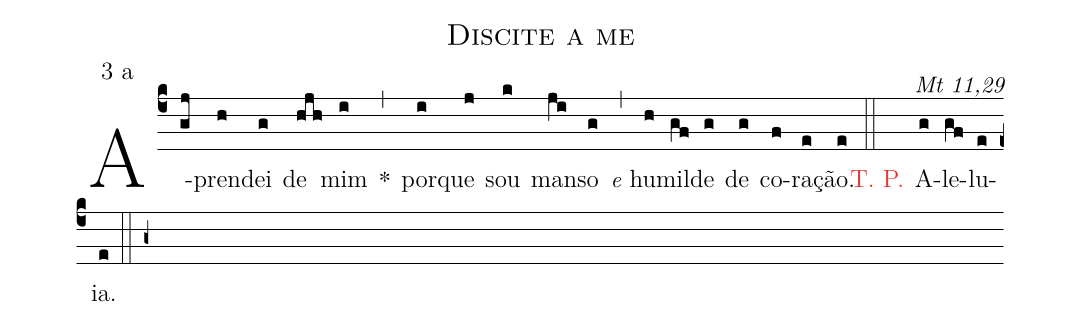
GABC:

name: Discite a me;
mode: 3;
mode-differentia: a;
commentary: Mt 11,29;
%%
(c4)

A(gj)pren(h)dei(g) de(hjh) mim(i) *(,) por(i)que(j) sou(k) man(ji)so(g) (,) <e>e</e> hu(h)mil(gf)de(g) de(g) co(f)ra(e)ção.(e)

(::)

<nlba><c>T. P.</c>() A</nlba>(g)le(gf)lu(e)ia.(e)

(::)

(g+)
